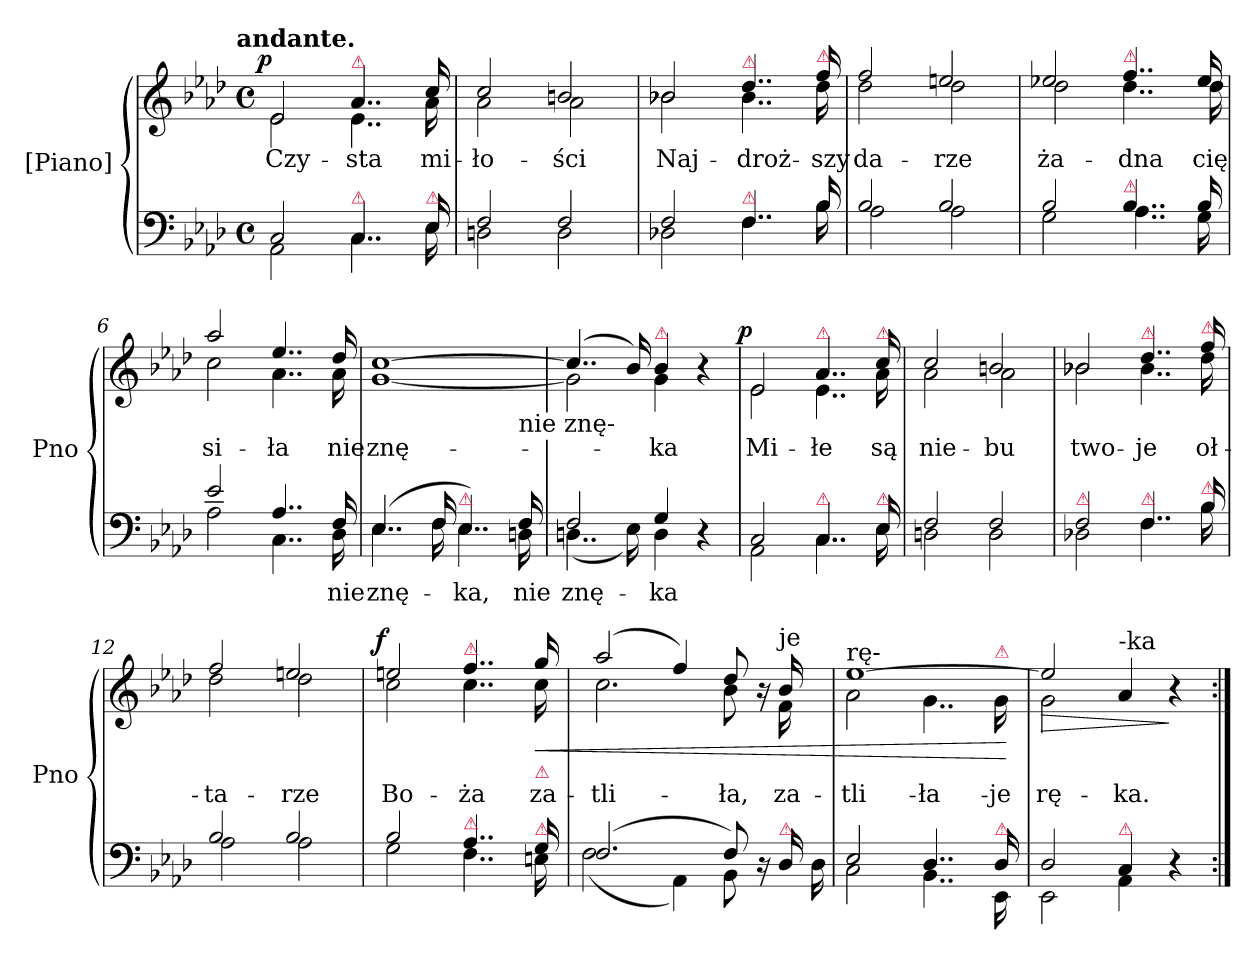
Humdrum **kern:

**kern	**text	**kern	**text	**dynam
*part1	*part1	*part1	*part1	*part1
*staff2	*staff2	*staff1	*staff1	*staff1/2
*I"[Piano]	*	*	*	*
*I'Pno	*	*	*	*
*clefF4	*	*clefG2	*	*
*k[b-e-a-d-]	*	*k[b-e-a-d-]	*	*
*A-:	*	*A-:	*	*
!!LO:TX:omd:t=andante.
*M4/4	*	*M4/4	*	*
*met(c)	*	*met(c)	*	*
=1	=1	=1	=1	=1
*^	*	*^	*	*
!	!	!	!	!	!	!LO:DY:rj
2C/	2AA-\	.	2e-/	2e-\	Czy-	p
!	!	!	!LO:TX:a:color=crimson:t=⚠	!	!	!
!LO:TX:a:color=crimson:t=⚠	!	!	!	!	!	!
4..C/	4..C\	.	4..a-/	4..e-\	-sta	.
!LO:TX:a:color=crimson:t=⚠	!	!	!	!	!	!
16E-/	16E-\	.	16cc/	16a-\	mi-	.
=2	=2	=2	=2	=2	=2	=2
2F/	2Dn\	.	2cc/	2a-\	-ło-	.
2F/	2D\	.	2bn/	2a-\	-ści	.
=3	=3	=3	=3	=3	=3	=3
2F/	2D-X\	.	2b-X/	2b-X\	Naj-	.
!	!	!	!LO:TX:a:color=crimson:t=⚠	!	!	!
!LO:TX:a:color=crimson:t=⚠	!	!	!	!	!	!
4..F/	4..F\	.	4..dd-/	4..b-\	-droż-	.
!	!	!	!LO:TX:a:color=crimson:t=⚠	!	!	!
16B-/	16B-\	.	16ff/	16dd-\	-szy	.
=4	=4	=4	=4	=4	=4	=4
2B-/	2A-\	.	2ff/	2dd-\	da-	.
2B-/	2A-\	.	2een/	2dd-\	-rze	.
=5	=5	=5	=5	=5	=5	=5
2B-/	2G\	.	2ee-X/	2dd-\	ża-	.
!	!	!	!LO:TX:a:color=crimson:t=⚠	!	!	!
!LO:TX:a:color=crimson:t=⚠	!	!	!	!	!	!
4..B-/	4..A-\	.	4..ff/	4..dd-\	-dna	.
16B-/	16G\	.	16ee-/	16dd-\	cię	.
=6	=6	=6	=6	=6	=6	=6
2e-/	2A-\	.	2aa-/	2cc\	si-	.
4..A-/	4..C\	.	4..ee-/	4..a-\	-ła	.
16F/	16D-\	nie	16dd-/	16a-\	nie	.
=7	=7	=7	=7	=7	=7	=7
*	*	*	*	*^	*	*
(>4..E-/	4..E-\	znę-	[1cc	[1g	2...ryy	znę-	.
16F/	16F\	.	.	.	.	.	.
!LO:TX:a:color=crimson:t=⚠	!	!	!	!	!	!	!
4..E-/)	4..E-\	-ka,	.	.	.	.	.
!	!	!	!	!	!LO:TX:b:t=nie znę-	!	!
16F/	16Dn\	nie	.	.	16ryy	.	.
*	*	*	*	*v	*v	*	*
=8	=8	=8	=8	=8	=8	=8
2F/	(<4..Dn\	znę-	(>4..cc/]	2g\]	.	.
.	16E-\)	.	16b-/)	.	.	.
!	!	!	!LO:TX:a:color=crimson:t=⚠	!	!	!
4G/	4D\	-ka	4b-/	4g\	-ka	.
4r	4ryy	.	4r	4ryy	.	.
=9	=9	=9	=9	=9	=9	=9
!	!	!	!	!	!	!LO:DY:rj
2C/	2AA-\	.	2e-/	2e-\	Mi-	p
!	!	!	!LO:TX:a:color=crimson:t=⚠	!	!	!
!LO:TX:a:color=crimson:t=⚠	!	!	!	!	!	!
4..C/	4..C\	.	4..a-/	4..e-\	-łe	.
!	!	!	!LO:TX:a:color=crimson:t=⚠	!	!	!
!LO:TX:a:color=crimson:t=⚠	!	!	!	!	!	!
16E-/	16E-\	.	16cc/	16a-\	są	.
=10	=10	=10	=10	=10	=10	=10
2F/	2Dn\	.	2cc/	2a-\	nie-	.
2F/	2D\	.	2bn/	2a-\	-bu	.
=11	=11	=11	=11	=11	=11	=11
!LO:TX:a:color=crimson:t=⚠	!	!	!	!	!	!
2F/	2D-X\	.	2b-X/	2b-X\	two-	.
!	!	!	!LO:TX:a:color=crimson:t=⚠	!	!	!
!LO:TX:a:color=crimson:t=⚠	!	!	!	!	!	!
4..F/	4..F\	.	4..dd-/	4..b-\	-je	.
!	!	!	!LO:TX:a:color=crimson:t=⚠	!	!	!
!LO:TX:a:color=crimson:t=⚠	!	!	!	!	!	!
16B-/	16B-\	.	16ff/	16dd-\	oł-	.
=12	=12	=12	=12	=12	=12	=12
2B-/	2A-\	.	2ff/	2dd-\	-ta-	.
2B-/	2A-\	.	2een/	2dd-\	-rze	.
=13	=13	=13	=13	=13	=13	=13
!	!	!	!	!	!	!LO:DY:rj
2B-/	2G\	.	2een/	2cc\	Bo-	f
!	!	!	!LO:TX:a:color=crimson:t=⚠	!	!	!
!LO:TX:a:color=crimson:t=⚠	!	!	!	!	!	!
4..A-/	4..F\	.	4..ff/	4..cc\	-ża	.
!	!	!	!LO:TX:b:color=crimson:t=⚠	!	!	!
!LO:TX:a:color=crimson:t=⚠	!	!	!	!	!	!
!	!	!	!	!	!	!LO:HP:b
16G/	16En\	.	16gg/	16cc\	za-	<
=14	=14	=14	=14	=14	=14	=14
(2.F/	(<2F\	.	(>2aa-/	2.cc\	-tli-	.
.	4AA-\)	.	4ff/)	.	.	.
8F/)	8BB-\	.	8dd-/	8b-\	-ła,	.
16r	16ryy	.	16r	16ryy	.	.
!	!	!	!LO:TX:a:t=je	!	!	!
!LO:TX:a:color=crimson:t=⚠	!	!	!	!	!	!
16D-/	16ryy	.	16b-/	16f\	za-	.
16ryy	16D-\	.	16ryy	16ryy	.	.
=15	=15	=15	=15	=15	=15	=15
!	!	!	!LO:TX:a:t=rę-	!	!	!
2E-/	2C\	.	[1ee-	2a-\	-tli-	.
4..D-/	4..BB-\	.	.	4..g\	-ła	.
!	!	!	!	!LO:TX:a:color=crimson:t=⚠	!	!
!LO:TX:a:color=crimson:t=⚠	!	!	!	!	!	!
16D-/	16EE-\	.	.	16g\	je	.
*v	*v	*	*	*	*	*
*	*	*v	*v	*	*
.	.	.	.	[
=16	=16	=16	=16	=16
*^	*	*^	*	*
2D-/	2EE-\	.	2ee-/]	2g\	rę-	>
!	!	!	!LO:TX:a:t=-ka	!	!	!
!LO:TX:a:color=crimson:t=⚠	!	!	!	!	!	!
4C/	4AA-\	.	4a-/	4a-/yy	-ka.	.
4r	4ryy	.	4r	4ryy	.	]
*v	*v	*	*	*	*	*
*	*	*v	*v	*	*
=:|!	=:|!	=:|!	=:|!	=:|!
*-	*-	*-	*-	*-
